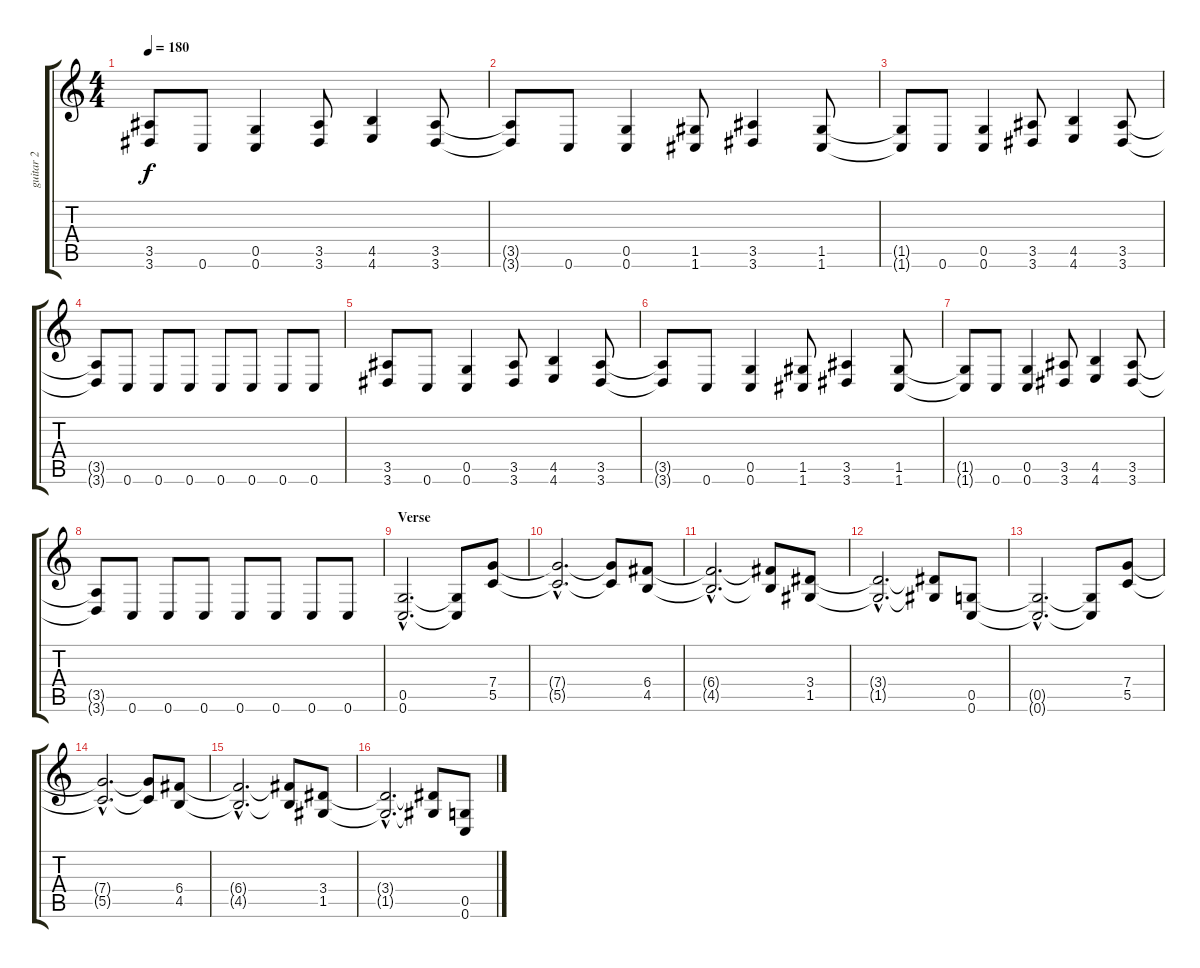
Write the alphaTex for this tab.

\track ("guitar 2" "guitar 2") {instrument distortionguitar}
\staff {score tabs}
\tuning (D4 A3 F3 C3 G2 C2) {hide}
\ts (4 4)
\tempo 180
\clef g2
\ks c
(3.5 3.6).8{dy f} 0.6.8 (0.5 0.6).4 (3.5 3.6).8 (4.5 4.6).4 (3.5 3.6).8 |
(3.5{t} 3.6{t}).8 0.6.8 (0.5 0.6).4 (1.5 1.6).8 (3.5 3.6).4 (1.5 1.6).8 |
(1.5{t} 1.6{t}).8 0.6.8 (0.5 0.6).4 (3.5 3.6).8 (4.5 4.6).4 (3.5 3.6).8 |
(3.5{t} 3.6{t}).8 0.6.8 0.6.8 0.6.8 0.6.8 0.6.8 0.6.8 0.6.8 |
(3.5 3.6).8 0.6.8 (0.5 0.6).4 (3.5 3.6).8 (4.5 4.6).4 (3.5 3.6).8 |
(3.5{t} 3.6{t}).8 0.6.8 (0.5 0.6).4 (1.5 1.6).8 (3.5 3.6).4 (1.5 1.6).8 |
(1.5{t} 1.6{t}).8 0.6.8 (0.5 0.6).4 (3.5 3.6).8 (4.5 4.6).4 (3.5 3.6).8 |
(3.5{t} 3.6{t}).8 0.6.8 0.6.8 0.6.8 0.6.8 0.6.8 0.6.8 0.6.8 |
\section ("" "Verse")
(0.5{hac} 0.6{hac}).2{d} (0.5{t} 0.6{t}).8 (7.4 5.5).8 |
(7.4{hac t} 5.5{hac t}).2{d} (7.4{t} 5.5{t}).8 (6.4 4.5).8 |
(6.4{hac t} 4.5{hac t}).2{d} (6.4{t} 4.5{t}).8 (3.4 1.5).8 |
(3.4{hac t} 1.5{hac t}).2{d} (3.4{t} 1.5{t}).8 (0.5 0.6).8 |
(0.5{hac t} 0.6{hac t}).2{d} (0.5{t} 0.6{t}).8 (7.4 5.5).8 |
(7.4{hac t} 5.5{hac t}).2{d} (7.4{t} 5.5{t}).8 (6.4 4.5).8 |
(6.4{hac t} 4.5{hac t}).2{d} (6.4{t} 4.5{t}).8 (3.4 1.5).8 |
(3.4{hac t} 1.5{hac t}).2{d} (3.4{t} 1.5{t}).8 (0.5 0.6).8
